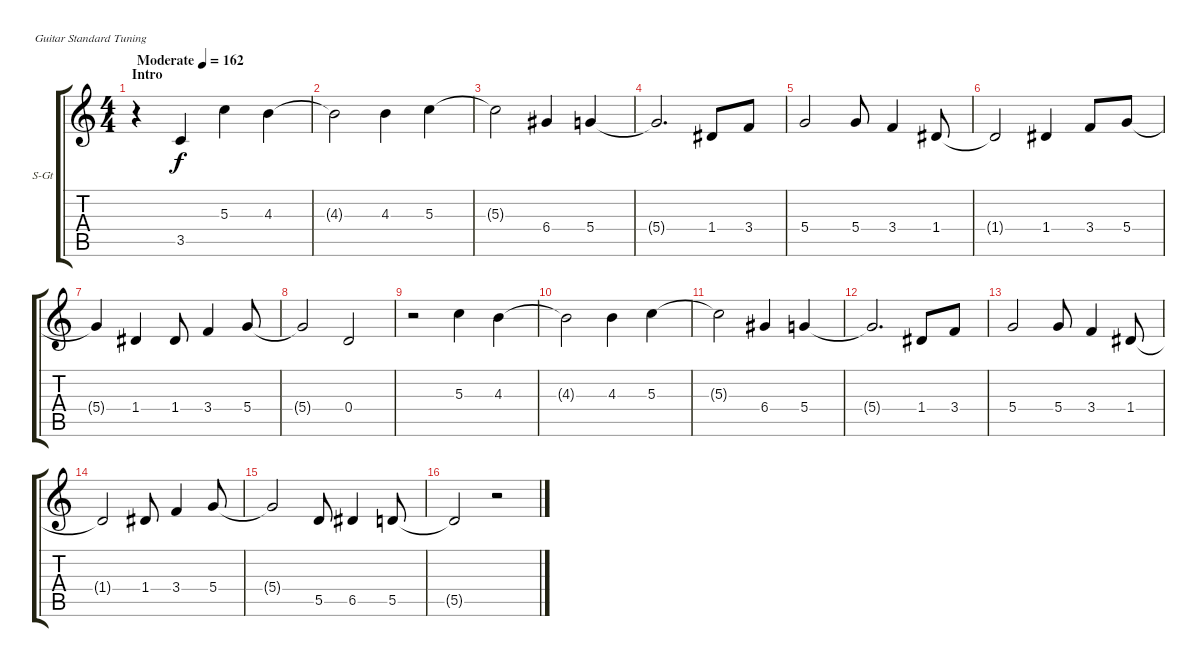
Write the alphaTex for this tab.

\bracketExtendMode groupsimilarinstruments
\firstSystemTrackNameOrientation horizontal
\otherSystemsTrackNameOrientation horizontal
\track ("Vocal" "S-Gt") {instrument oboe}
\staff {score tabs}
\tuning (E4 B3 G3 D3 A2 E2)
\displaytranspose 12
\ts (4 4)
\beaming (8 2 2 2 2)
\section ("" "Intro")
\tempo (162 "Moderate")
\clef g2
\ks c
r.4{dy f instrument oboe} 3.5.4 5.3.4 4.3.4 |
4.3{t}.2 4.3.4 5.3.4 |
5.3{t}.2 6.4.4 5.4.4 |
5.4{t}.2{d} 1.4.8 3.4.8 |
5.4.2 5.4.8 3.4.4 1.4.8 |
1.4{t}.2 1.4.4 3.4.8 5.4.8 |
5.4{t}.4 1.4.4 1.4.8 3.4.4 5.4.8 |
5.4{t}.2 0.4.2 |
r.2 5.3.4 4.3.4 |
4.3{t}.2 4.3.4 5.3.4 |
5.3{t}.2 6.4.4 5.4.4 |
5.4{t}.2{d} 1.4.8 3.4.8 |
5.4.2 5.4.8 3.4.4 1.4.8 |
1.4{t}.2 1.4.8 3.4.4 5.4.8 |
5.4{t}.2 5.5.8 6.5.4 5.5.8 |
5.5{t}.2 r.2
